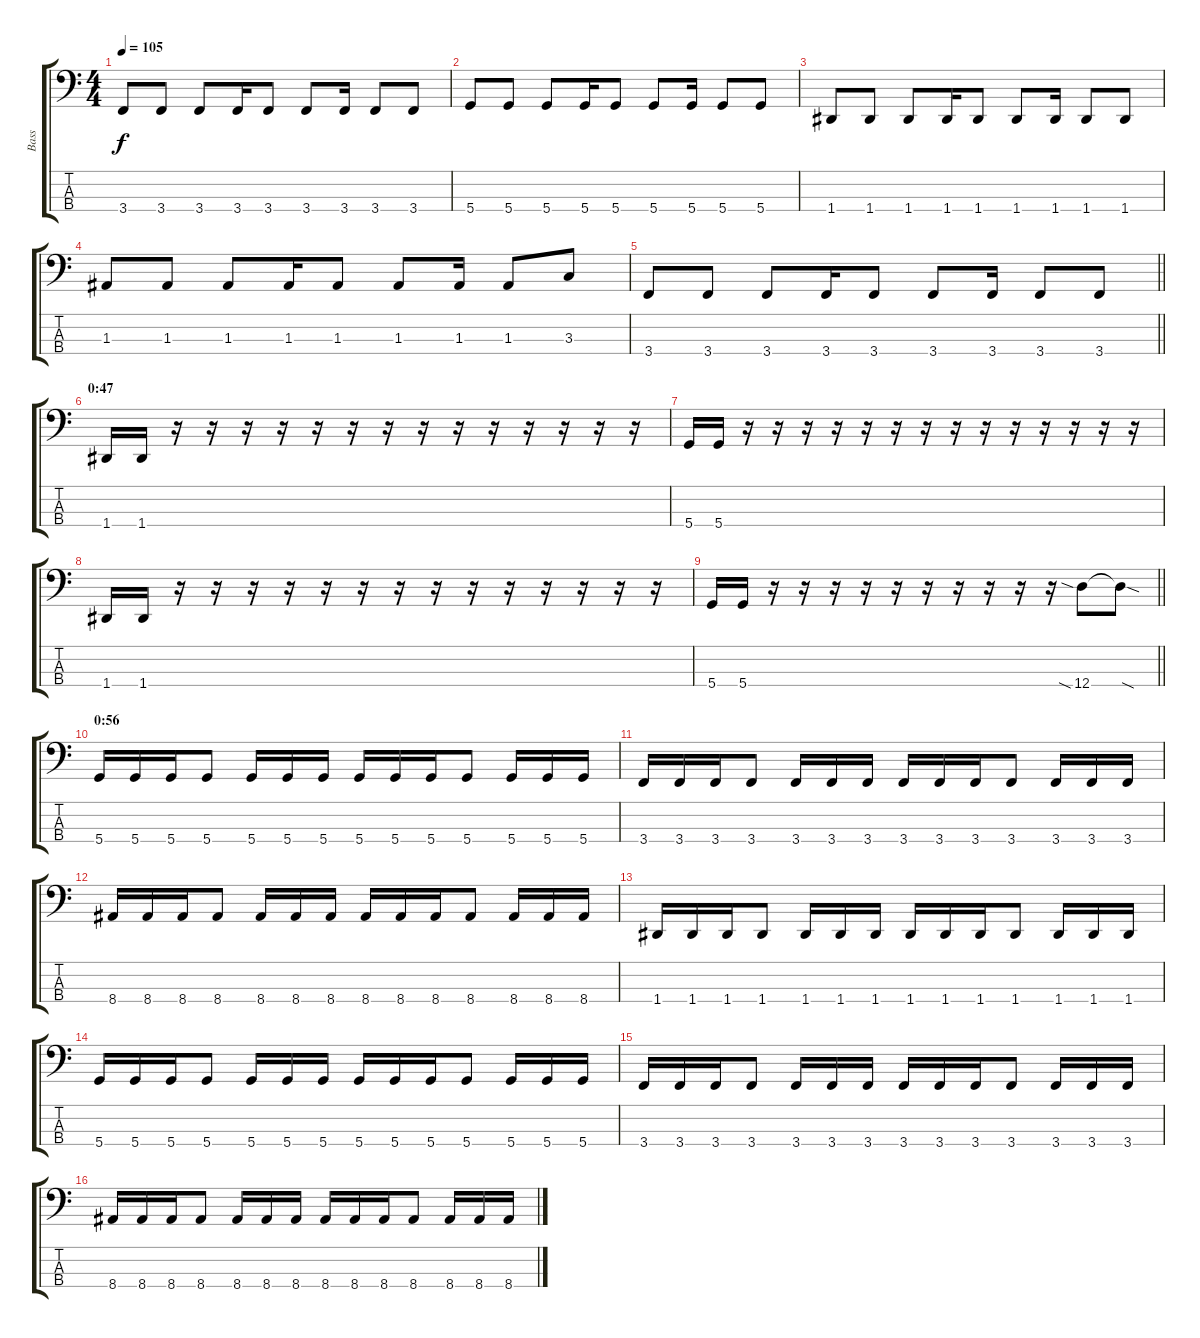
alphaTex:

\track ("Bass" "Bass") {instrument electricbassfinger}
\staff {score tabs}
\tuning (G2 D2 A1 D1) {hide}
\ts (4 4)
\tempo 105
\clef f4
\ks c
3.4.8{dy f} 3.4.8 3.4.8 3.4.16 3.4.8 3.4.8 3.4.16 3.4.8 3.4.8 |
5.4.8 5.4.8 5.4.8 5.4.16 5.4.8 5.4.8 5.4.16 5.4.8 5.4.8 |
1.4.8 1.4.8 1.4.8 1.4.16 1.4.8 1.4.8 1.4.16 1.4.8 1.4.8 |
1.3.8 1.3.8 1.3.8 1.3.16 1.3.8 1.3.8 1.3.16 1.3.8 3.3.8 |
\barLineRight lightlight
3.4.8 3.4.8 3.4.8 3.4.16 3.4.8 3.4.8 3.4.16 3.4.8 3.4.8 |
\section ("" "0:47")
1.4.16 1.4.16 r.16 r.16 r.16 r.16 r.16 r.16 r.16 r.16 r.16 r.16 r.16 r.16 r.16 r.16 |
5.4.16 5.4.16 r.16 r.16 r.16 r.16 r.16 r.16 r.16 r.16 r.16 r.16 r.16 r.16 r.16 r.16 |
1.4.16 1.4.16 r.16 r.16 r.16 r.16 r.16 r.16 r.16 r.16 r.16 r.16 r.16 r.16 r.16 r.16 |
\barLineRight lightlight
5.4.16 5.4.16 r.16 r.16 r.16 r.16 r.16 r.16 r.16 r.16 r.16 r.16 12.4{sia}.8 12.4{sod t}.8 |
\section ("" "0:56")
5.4.16 5.4.16 5.4.16 5.4.8 5.4.16 5.4.16 5.4.16 5.4.16 5.4.16 5.4.16 5.4.8 5.4.16 5.4.16 5.4.16 |
3.4.16 3.4.16 3.4.16 3.4.8 3.4.16 3.4.16 3.4.16 3.4.16 3.4.16 3.4.16 3.4.8 3.4.16 3.4.16 3.4.16 |
8.4.16 8.4.16 8.4.16 8.4.8 8.4.16 8.4.16 8.4.16 8.4.16 8.4.16 8.4.16 8.4.8 8.4.16 8.4.16 8.4.16 |
1.4.16 1.4.16 1.4.16 1.4.8 1.4.16 1.4.16 1.4.16 1.4.16 1.4.16 1.4.16 1.4.8 1.4.16 1.4.16 1.4.16 |
5.4.16 5.4.16 5.4.16 5.4.8 5.4.16 5.4.16 5.4.16 5.4.16 5.4.16 5.4.16 5.4.8 5.4.16 5.4.16 5.4.16 |
3.4.16 3.4.16 3.4.16 3.4.8 3.4.16 3.4.16 3.4.16 3.4.16 3.4.16 3.4.16 3.4.8 3.4.16 3.4.16 3.4.16 |
8.4.16 8.4.16 8.4.16 8.4.8 8.4.16 8.4.16 8.4.16 8.4.16 8.4.16 8.4.16 8.4.8 8.4.16 8.4.16 8.4.16
